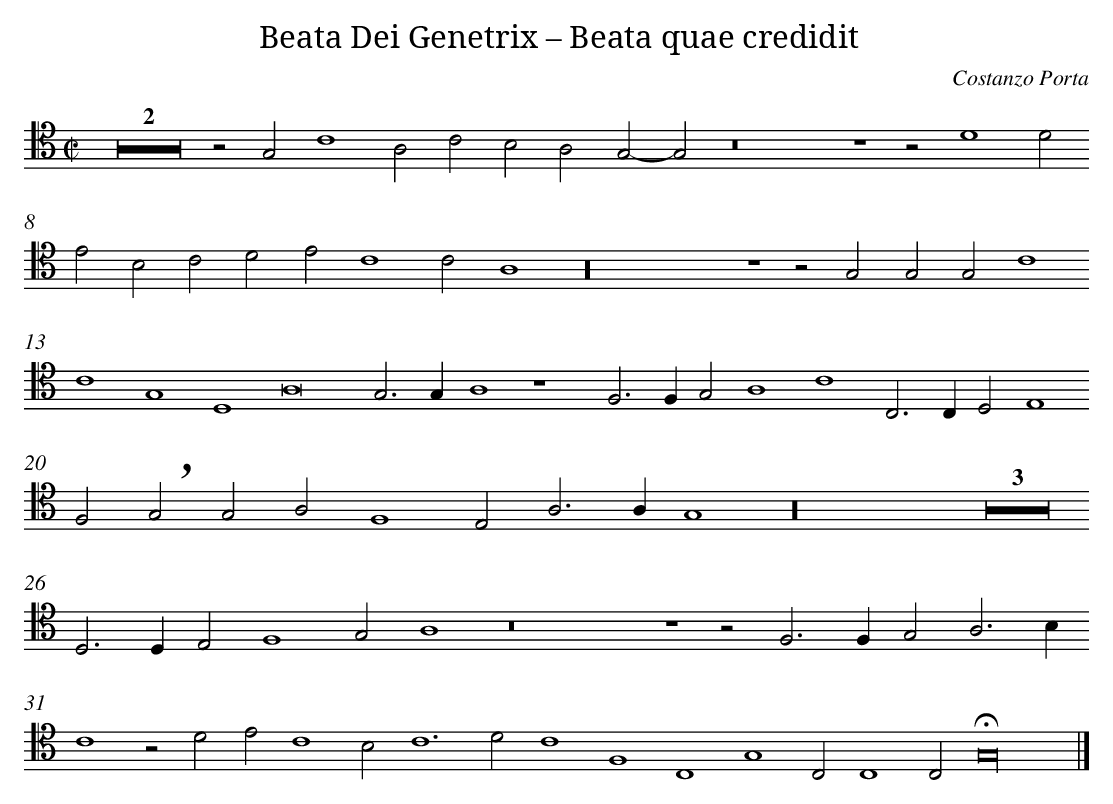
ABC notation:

X:1
T: Beata Dei Genetrix – Beata quae credidit
C: Costanzo Porta
L: 1/4
M: C|
K: C clef=tenor
Z2 [|]
z2G,2C4 [|]
A,2C2B,2A,2 [|]
G,2-G,2z8 [|]
z4 [|]
z2D4D2 [|]
E2B,2C2D2 [|]
E2C4C2 [|]
A,4z16 [|]
 [|]
z4z2G,2 [|]
G,2G,2C4 [|]
C4G,4 [|]
D,4A,8 [|]
G,3G, [|]
A,4z4 [|]
F,2>F,2G,2A,4 [|]
C4C,3 [|]
C,D,2E,4 [|]
F,2!breath!G,2G,2A,2 [|]
F,4E,2A,3 [|]
A,G,4z16 [|]
Z3 [|]
D,2>D,2E,2F,4 [|]
G,2A,4 [|]
z8 [|]
z4z2F,3 [|]
F,G,2A,3B, [|]
C4z2D2 [|]
E2C4B,2 [|]
C6D2 [|]
C4F,4 [|]
C,4G,4 [|]
C,2C,4C,2 [|]
!fermata!G,16 |]
